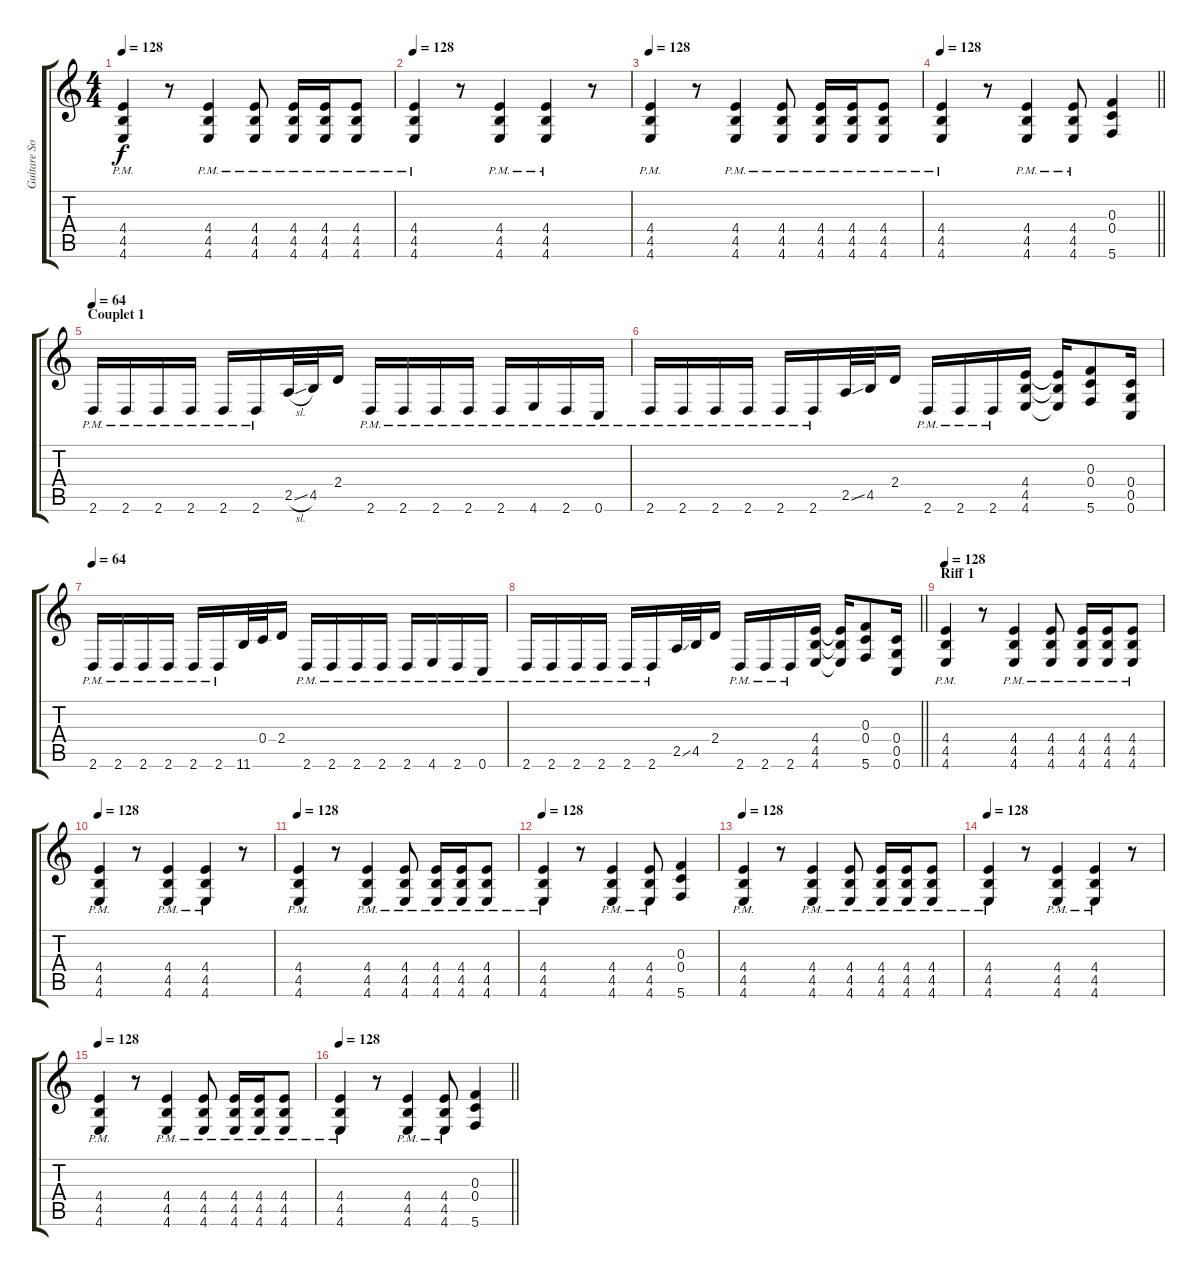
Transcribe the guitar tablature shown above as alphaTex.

\track ("Guitare Solo 1" "Guitare So") {instrument distortionguitar}
\staff {score tabs}
\tuning (D4 A3 F3 C3 G2 C2) {hide}
\ts (4 4)
\tempo 128
\clef g2
\ks c
(4.4{pm} 4.5{pm} 4.6{pm}).4{dy f} r.8 (4.4{pm} 4.5{pm} 4.6{pm}).4 (4.4{pm} 4.5{pm} 4.6{pm}).8 (4.4{pm} 4.5{pm} 4.6{pm}).16 (4.4{pm} 4.5{pm} 4.6{pm}).16 (4.4{pm} 4.5{pm} 4.6{pm}).8 |
\tempo 128
(4.4{pm} 4.5{pm} 4.6{pm}).4 r.8 (4.4{pm} 4.5{pm} 4.6{pm}).4 (4.4{pm} 4.5{pm} 4.6{pm}).4 r.8 |
\tempo 128
(4.4{pm} 4.5{pm} 4.6{pm}).4 r.8 (4.4{pm} 4.5{pm} 4.6{pm}).4 (4.4{pm} 4.5{pm} 4.6{pm}).8 (4.4{pm} 4.5{pm} 4.6{pm}).16 (4.4{pm} 4.5{pm} 4.6{pm}).16 (4.4{pm} 4.5{pm} 4.6{pm}).8 |
\tempo 128
\barLineRight lightlight
(4.4{pm} 4.5{pm} 4.6{pm}).4 r.8 (4.4{pm} 4.5{pm} 4.6{pm}).4 (4.4{pm} 4.5{pm} 4.6{pm}).8 (0.3 0.4 5.6).4 |
\section ("" "Couplet 1")
\tempo 64
2.6{pm}.16 2.6{pm}.16 2.6{pm}.16 2.6{pm}.16 2.6{pm}.16 2.6{pm}.16 2.5{sl}.32 4.5.32 2.4.16 2.6{pm}.16 2.6{pm}.16 2.6{pm}.16 2.6{pm}.16 2.6{pm}.16 4.6{pm}.16 2.6{pm}.16 0.6{pm}.16 |
2.6{pm}.16 2.6{pm}.16 2.6{pm}.16 2.6{pm}.16 2.6{pm}.16 2.6{pm}.16 2.5{ss}.32 4.5.32 2.4.16 2.6{pm}.16 2.6{pm}.16 2.6{pm}.16 (4.4 4.5 4.6).16 (4.4{t} 4.5{t} 4.6{t}).16 (0.3 0.4 5.6).8 (0.4 0.5 0.6).16 |
\tempo 64
2.6{pm}.16 2.6{pm}.16 2.6{pm}.16 2.6{pm}.16 2.6{pm}.16 2.6{pm}.16 11.6.32 0.4.32 2.4.16 2.6{pm}.16 2.6{pm}.16 2.6{pm}.16 2.6{pm}.16 2.6{pm}.16 4.6{pm}.16 2.6{pm}.16 0.6{pm}.16 |
\barLineRight lightlight
2.6{pm}.16 2.6{pm}.16 2.6{pm}.16 2.6{pm}.16 2.6{pm}.16 2.6{pm}.16 2.5{ss}.32 4.5.32 2.4.16 2.6{pm}.16 2.6{pm}.16 2.6{pm}.16 (4.4 4.5 4.6).16 (4.4{t} 4.5{t} 4.6{t}).16 (0.3 0.4 5.6).8 (0.4 0.5 0.6).16 |
\section ("" "Riff 1")
\tempo 128
(4.4{pm} 4.5{pm} 4.6{pm}).4 r.8 (4.4{pm} 4.5{pm} 4.6{pm}).4 (4.4{pm} 4.5{pm} 4.6{pm}).8 (4.4{pm} 4.5{pm} 4.6{pm}).16 (4.4{pm} 4.5{pm} 4.6{pm}).16 (4.4{pm} 4.5{pm} 4.6{pm}).8 |
\tempo 128
(4.4{pm} 4.5{pm} 4.6{pm}).4 r.8 (4.4{pm} 4.5{pm} 4.6{pm}).4 (4.4{pm} 4.5{pm} 4.6{pm}).4 r.8 |
\tempo 128
(4.4{pm} 4.5{pm} 4.6{pm}).4 r.8 (4.4{pm} 4.5{pm} 4.6{pm}).4 (4.4{pm} 4.5{pm} 4.6{pm}).8 (4.4{pm} 4.5{pm} 4.6{pm}).16 (4.4{pm} 4.5{pm} 4.6{pm}).16 (4.4{pm} 4.5{pm} 4.6{pm}).8 |
\tempo 128
(4.4{pm} 4.5{pm} 4.6{pm}).4 r.8 (4.4{pm} 4.5{pm} 4.6{pm}).4 (4.4{pm} 4.5{pm} 4.6{pm}).8 (0.3 0.4 5.6).4 |
\tempo 128
(4.4{pm} 4.5{pm} 4.6{pm}).4 r.8 (4.4{pm} 4.5{pm} 4.6{pm}).4 (4.4{pm} 4.5{pm} 4.6{pm}).8 (4.4{pm} 4.5{pm} 4.6{pm}).16 (4.4{pm} 4.5{pm} 4.6{pm}).16 (4.4{pm} 4.5{pm} 4.6{pm}).8 |
\tempo 128
(4.4{pm} 4.5{pm} 4.6{pm}).4 r.8 (4.4{pm} 4.5{pm} 4.6{pm}).4 (4.4{pm} 4.5{pm} 4.6{pm}).4 r.8 |
\tempo 128
(4.4{pm} 4.5{pm} 4.6{pm}).4 r.8 (4.4{pm} 4.5{pm} 4.6{pm}).4 (4.4{pm} 4.5{pm} 4.6{pm}).8 (4.4{pm} 4.5{pm} 4.6{pm}).16 (4.4{pm} 4.5{pm} 4.6{pm}).16 (4.4{pm} 4.5{pm} 4.6{pm}).8 |
\tempo 128
\barLineRight lightlight
(4.4{pm} 4.5{pm} 4.6{pm}).4 r.8 (4.4{pm} 4.5{pm} 4.6{pm}).4 (4.4{pm} 4.5{pm} 4.6{pm}).8 (0.3 0.4 5.6).4
